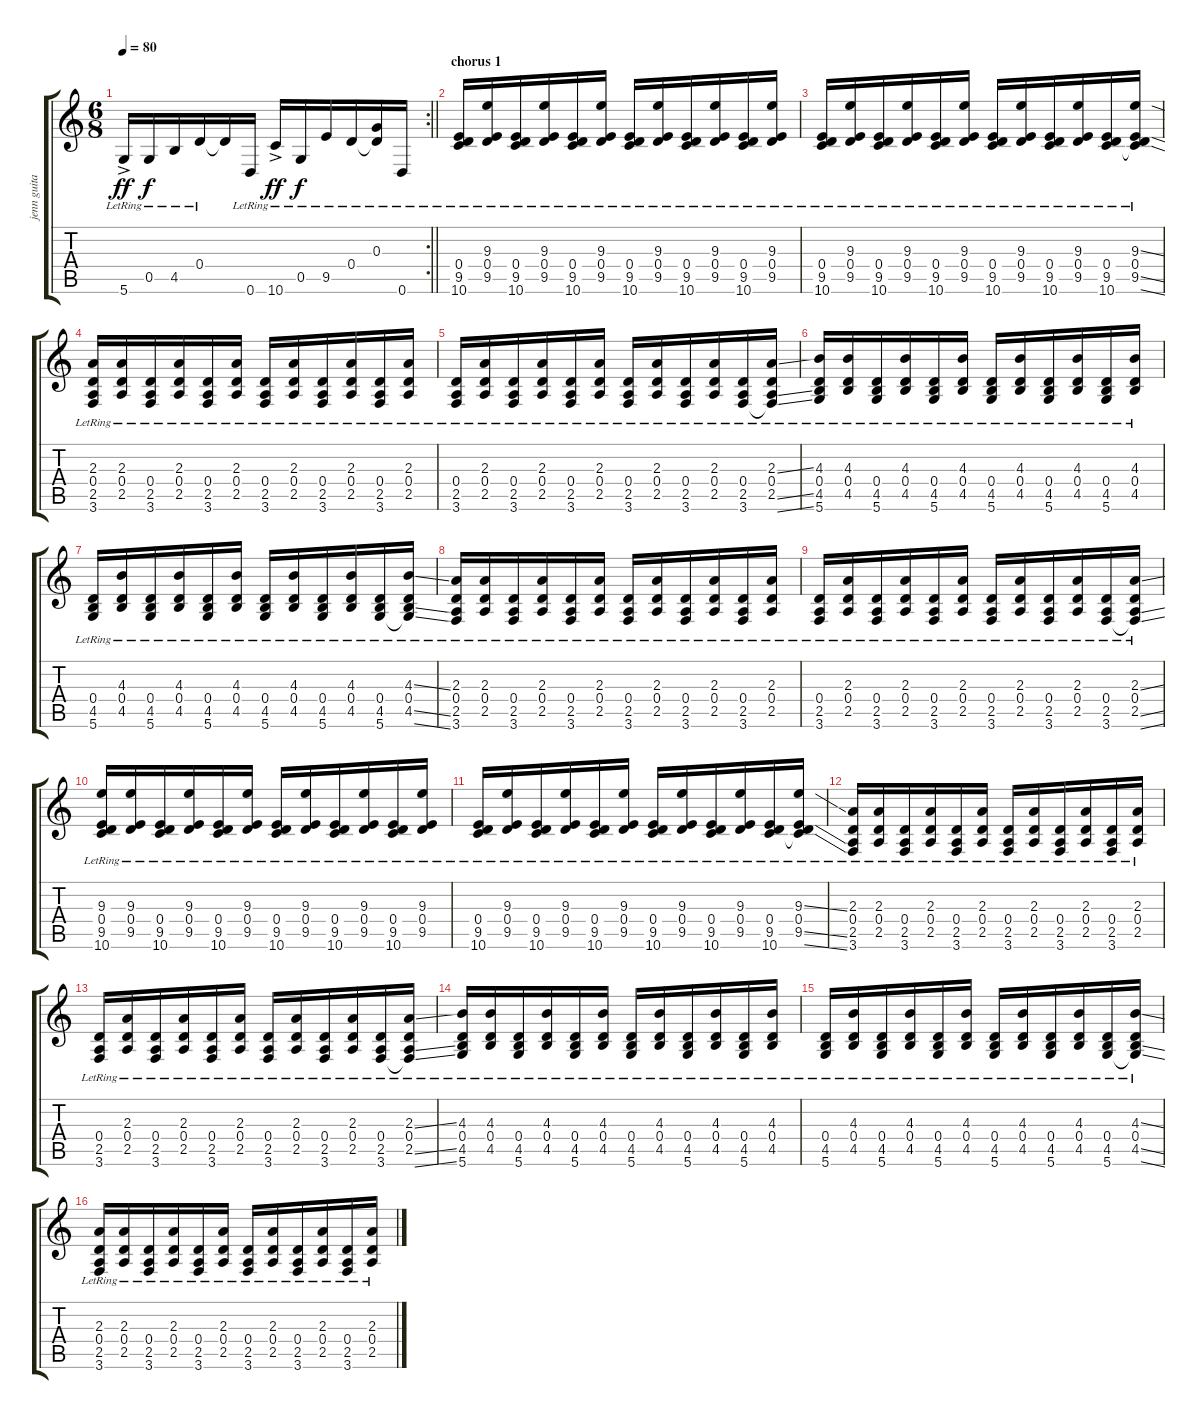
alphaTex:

\track ("jenn guitar" "jenn guita") {instrument electricguitarclean}
\staff {score tabs}
\tuning (E4 B3 G3 D3 G2 D2) {hide}
\rc 2
\ts (6 8)
\tempo 80
\clef g2
\barLineRight lightlight
\ks c
5.6{ac lr}.16{dy ff} 0.5{lr}.16{dy f} 4.5{lr}.16 0.4{lr}.16 0.4{t}.16 0.6{lr}.16 10.6{ac lr}.16{dy ff} 0.5{lr}.16{dy f} 9.5{lr}.16 0.4{lr}.16 (0.3{lr} 0.4{t}).16 0.6{lr}.16 |
\section ("" "chorus 1")
(0.4{lr} 9.5{lr} 10.6{lr}).16 (9.3{lr} 0.4{lr} 9.5{lr}).16 (0.4{lr} 9.5{lr} 10.6{lr}).16 (9.3{lr} 0.4{lr} 9.5{lr}).16 (0.4{lr} 9.5{lr} 10.6{lr}).16 (9.3{lr} 0.4{lr} 9.5{lr}).16 (0.4{lr} 9.5{lr} 10.6{lr}).16 (9.3{lr} 0.4{lr} 9.5{lr}).16 (0.4{lr} 9.5{lr} 10.6{lr}).16 (9.3{lr} 0.4{lr} 9.5{lr}).16 (0.4{lr} 9.5{lr} 10.6{lr}).16 (9.3{lr} 0.4{lr} 9.5{lr}).16 |
(0.4{lr} 9.5{lr} 10.6{lr}).16 (9.3{lr} 0.4{lr} 9.5{lr}).16 (0.4{lr} 9.5{lr} 10.6{lr}).16 (9.3{lr} 0.4{lr} 9.5{lr}).16 (0.4{lr} 9.5{lr} 10.6{lr}).16 (9.3{lr} 0.4{lr} 9.5{lr}).16 (0.4{lr} 9.5{lr} 10.6{lr}).16 (9.3{lr} 0.4{lr} 9.5{lr}).16 (0.4{lr} 9.5{lr} 10.6{lr}).16 (9.3{lr} 0.4{lr} 9.5{lr}).16 (0.4{lr} 9.5{lr} 10.6{lr}).16 (9.3{ss lr} 0.4{lr} 9.5{ss lr} 10.6{ss t}).16 |
(2.3{lr} 0.4{lr} 2.5{lr} 3.6{lr}).16 (2.3{lr} 0.4{lr} 2.5{lr}).16 (0.4{lr} 2.5{lr} 3.6{lr}).16 (2.3{lr} 0.4{lr} 2.5{lr}).16 (0.4{lr} 2.5{lr} 3.6{lr}).16 (2.3{lr} 0.4{lr} 2.5{lr}).16 (0.4{lr} 2.5{lr} 3.6{lr}).16 (2.3{lr} 0.4{lr} 2.5{lr}).16 (0.4{lr} 2.5{lr} 3.6{lr}).16 (2.3{lr} 0.4{lr} 2.5{lr}).16 (0.4{lr} 2.5{lr} 3.6{lr}).16 (2.3{lr} 0.4{lr} 2.5{lr}).16 |
(0.4{lr} 2.5{lr} 3.6{lr}).16 (2.3{lr} 0.4{lr} 2.5{lr}).16 (0.4{lr} 2.5{lr} 3.6{lr}).16 (2.3{lr} 0.4{lr} 2.5{lr}).16 (0.4{lr} 2.5{lr} 3.6{lr}).16 (2.3{lr} 0.4{lr} 2.5{lr}).16 (0.4{lr} 2.5{lr} 3.6{lr}).16 (2.3{lr} 0.4{lr} 2.5{lr}).16 (0.4{lr} 2.5{lr} 3.6{lr}).16 (2.3{lr} 0.4{lr} 2.5{lr}).16 (0.4{lr} 2.5{lr} 3.6{lr}).16 (2.3{ss lr} 0.4{lr} 2.5{ss lr} 3.6{ss t}).16 |
(4.3{lr} 0.4{lr} 4.5{lr} 5.6{lr}).16 (4.3{lr} 0.4{lr} 4.5{lr}).16 (0.4{lr} 4.5{lr} 5.6{lr}).16 (4.3{lr} 0.4{lr} 4.5{lr}).16 (0.4{lr} 4.5{lr} 5.6{lr}).16 (4.3{lr} 0.4{lr} 4.5{lr}).16 (0.4{lr} 4.5{lr} 5.6{lr}).16 (4.3{lr} 0.4{lr} 4.5{lr}).16 (0.4{lr} 4.5{lr} 5.6{lr}).16 (4.3{lr} 0.4{lr} 4.5{lr}).16 (0.4{lr} 4.5{lr} 5.6{lr}).16 (4.3{lr} 0.4{lr} 4.5{lr}).16 |
(0.4{lr} 4.5{lr} 5.6{lr}).16 (4.3{lr} 0.4{lr} 4.5{lr}).16 (0.4{lr} 4.5{lr} 5.6{lr}).16 (4.3{lr} 0.4{lr} 4.5{lr}).16 (0.4{lr} 4.5{lr} 5.6{lr}).16 (4.3{lr} 0.4{lr} 4.5{lr}).16 (0.4{lr} 4.5{lr} 5.6{lr}).16 (4.3{lr} 0.4{lr} 4.5{lr}).16 (0.4{lr} 4.5{lr} 5.6{lr}).16 (4.3{lr} 0.4{lr} 4.5{lr}).16 (0.4{lr} 4.5{lr} 5.6{lr}).16 (4.3{ss lr} 0.4{lr} 4.5{ss lr} 5.6{ss t}).16 |
(2.3{lr} 0.4{lr} 2.5{lr} 3.6{lr}).16 (2.3{lr} 0.4{lr} 2.5{lr}).16 (0.4{lr} 2.5{lr} 3.6{lr}).16 (2.3{lr} 0.4{lr} 2.5{lr}).16 (0.4{lr} 2.5{lr} 3.6{lr}).16 (2.3{lr} 0.4{lr} 2.5{lr}).16 (0.4{lr} 2.5{lr} 3.6{lr}).16 (2.3{lr} 0.4{lr} 2.5{lr}).16 (0.4{lr} 2.5{lr} 3.6{lr}).16 (2.3{lr} 0.4{lr} 2.5{lr}).16 (0.4{lr} 2.5{lr} 3.6{lr}).16 (2.3{lr} 0.4{lr} 2.5{lr}).16 |
(0.4{lr} 2.5{lr} 3.6{lr}).16 (2.3{lr} 0.4{lr} 2.5{lr}).16 (0.4{lr} 2.5{lr} 3.6{lr}).16 (2.3{lr} 0.4{lr} 2.5{lr}).16 (0.4{lr} 2.5{lr} 3.6{lr}).16 (2.3{lr} 0.4{lr} 2.5{lr}).16 (0.4{lr} 2.5{lr} 3.6{lr}).16 (2.3{lr} 0.4{lr} 2.5{lr}).16 (0.4{lr} 2.5{lr} 3.6{lr}).16 (2.3{lr} 0.4{lr} 2.5{lr}).16 (0.4{lr} 2.5{lr} 3.6{lr}).16 (2.3{ss lr} 0.4{lr} 2.5{ss lr} 3.6{ss t}).16 |
(9.3{lr} 0.4{lr} 9.5{lr} 10.6{lr}).16 (9.3{lr} 0.4{lr} 9.5{lr}).16 (0.4{lr} 9.5{lr} 10.6{lr}).16 (9.3{lr} 0.4{lr} 9.5{lr}).16 (0.4{lr} 9.5{lr} 10.6{lr}).16 (9.3{lr} 0.4{lr} 9.5{lr}).16 (0.4{lr} 9.5{lr} 10.6{lr}).16 (9.3{lr} 0.4{lr} 9.5{lr}).16 (0.4{lr} 9.5{lr} 10.6{lr}).16 (9.3{lr} 0.4{lr} 9.5{lr}).16 (0.4{lr} 9.5{lr} 10.6{lr}).16 (9.3{lr} 0.4{lr} 9.5{lr}).16 |
(0.4{lr} 9.5{lr} 10.6{lr}).16 (9.3{lr} 0.4{lr} 9.5{lr}).16 (0.4{lr} 9.5{lr} 10.6{lr}).16 (9.3{lr} 0.4{lr} 9.5{lr}).16 (0.4{lr} 9.5{lr} 10.6{lr}).16 (9.3{lr} 0.4{lr} 9.5{lr}).16 (0.4{lr} 9.5{lr} 10.6{lr}).16 (9.3{lr} 0.4{lr} 9.5{lr}).16 (0.4{lr} 9.5{lr} 10.6{lr}).16 (9.3{lr} 0.4{lr} 9.5{lr}).16 (0.4{lr} 9.5{lr} 10.6{lr}).16 (9.3{ss lr} 0.4{lr} 9.5{ss lr} 10.6{ss t}).16 |
(2.3{lr} 0.4{lr} 2.5{lr} 3.6{lr}).16 (2.3{lr} 0.4{lr} 2.5{lr}).16 (0.4{lr} 2.5{lr} 3.6{lr}).16 (2.3{lr} 0.4{lr} 2.5{lr}).16 (0.4{lr} 2.5{lr} 3.6{lr}).16 (2.3{lr} 0.4{lr} 2.5{lr}).16 (0.4{lr} 2.5{lr} 3.6{lr}).16 (2.3{lr} 0.4{lr} 2.5{lr}).16 (0.4{lr} 2.5{lr} 3.6{lr}).16 (2.3{lr} 0.4{lr} 2.5{lr}).16 (0.4{lr} 2.5{lr} 3.6{lr}).16 (2.3{lr} 0.4{lr} 2.5{lr}).16 |
(0.4{lr} 2.5{lr} 3.6{lr}).16 (2.3{lr} 0.4{lr} 2.5{lr}).16 (0.4{lr} 2.5{lr} 3.6{lr}).16 (2.3{lr} 0.4{lr} 2.5{lr}).16 (0.4{lr} 2.5{lr} 3.6{lr}).16 (2.3{lr} 0.4{lr} 2.5{lr}).16 (0.4{lr} 2.5{lr} 3.6{lr}).16 (2.3{lr} 0.4{lr} 2.5{lr}).16 (0.4{lr} 2.5{lr} 3.6{lr}).16 (2.3{lr} 0.4{lr} 2.5{lr}).16 (0.4{lr} 2.5{lr} 3.6{lr}).16 (2.3{ss lr} 0.4{lr} 2.5{ss lr} 3.6{ss t}).16 |
(4.3{lr} 0.4{lr} 4.5{lr} 5.6{lr}).16 (4.3{lr} 0.4{lr} 4.5{lr}).16 (0.4{lr} 4.5{lr} 5.6{lr}).16 (4.3{lr} 0.4{lr} 4.5{lr}).16 (0.4{lr} 4.5{lr} 5.6{lr}).16 (4.3{lr} 0.4{lr} 4.5{lr}).16 (0.4{lr} 4.5{lr} 5.6{lr}).16 (4.3{lr} 0.4{lr} 4.5{lr}).16 (0.4{lr} 4.5{lr} 5.6{lr}).16 (4.3{lr} 0.4{lr} 4.5{lr}).16 (0.4{lr} 4.5{lr} 5.6{lr}).16 (4.3{lr} 0.4{lr} 4.5{lr}).16 |
(0.4{lr} 4.5{lr} 5.6{lr}).16 (4.3{lr} 0.4{lr} 4.5{lr}).16 (0.4{lr} 4.5{lr} 5.6{lr}).16 (4.3{lr} 0.4{lr} 4.5{lr}).16 (0.4{lr} 4.5{lr} 5.6{lr}).16 (4.3{lr} 0.4{lr} 4.5{lr}).16 (0.4{lr} 4.5{lr} 5.6{lr}).16 (4.3{lr} 0.4{lr} 4.5{lr}).16 (0.4{lr} 4.5{lr} 5.6{lr}).16 (4.3{lr} 0.4{lr} 4.5{lr}).16 (0.4{lr} 4.5{lr} 5.6{lr}).16 (4.3{ss lr} 0.4{lr} 4.5{ss lr} 5.6{ss t}).16 |
(2.3{lr} 0.4{lr} 2.5{lr} 3.6{lr}).16 (2.3{lr} 0.4{lr} 2.5{lr}).16 (0.4{lr} 2.5{lr} 3.6{lr}).16 (2.3{lr} 0.4{lr} 2.5{lr}).16 (0.4{lr} 2.5{lr} 3.6{lr}).16 (2.3{lr} 0.4{lr} 2.5{lr}).16 (0.4{lr} 2.5{lr} 3.6{lr}).16 (2.3{lr} 0.4{lr} 2.5{lr}).16 (0.4{lr} 2.5{lr} 3.6{lr}).16 (2.3{lr} 0.4{lr} 2.5{lr}).16 (0.4{lr} 2.5{lr} 3.6{lr}).16 (2.3{lr} 0.4{lr} 2.5{lr}).16
